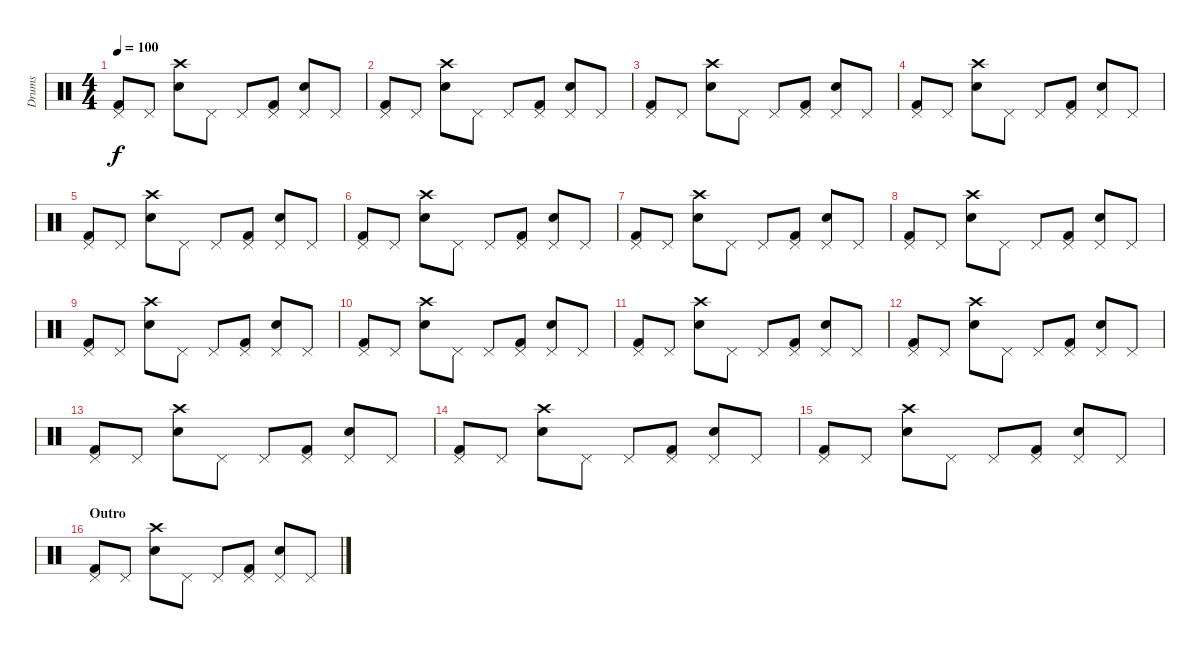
\track ("Drums" "Drums") {instrument percussion}
\staff {score}
\articulation defaults
\ts (4 4)
\tempo 100
\clef neutral
\ks c
("Pedal Hi-Hat (hit)" "Kick (hit) 2").8{dy f} "Pedal Hi-Hat (hit)".8 ("Crash high (hit)" "Snare (hit) 2").8 "Pedal Hi-Hat (hit)".8 "Pedal Hi-Hat (hit)".8 ("Pedal Hi-Hat (hit)" "Kick (hit) 2").8 ("Pedal Hi-Hat (hit)" "Snare (hit) 2").8 "Pedal Hi-Hat (hit)".8 |
("Pedal Hi-Hat (hit)" "Kick (hit) 2").8 "Pedal Hi-Hat (hit)".8 ("Crash high (hit)" "Snare (hit) 2").8 "Pedal Hi-Hat (hit)".8 "Pedal Hi-Hat (hit)".8 ("Pedal Hi-Hat (hit)" "Kick (hit) 2").8 ("Pedal Hi-Hat (hit)" "Snare (hit) 2").8 "Pedal Hi-Hat (hit)".8 |
("Pedal Hi-Hat (hit)" "Kick (hit) 2").8 "Pedal Hi-Hat (hit)".8 ("Crash high (hit)" "Snare (hit) 2").8 "Pedal Hi-Hat (hit)".8 "Pedal Hi-Hat (hit)".8 ("Pedal Hi-Hat (hit)" "Kick (hit) 2").8 ("Pedal Hi-Hat (hit)" "Snare (hit) 2").8 "Pedal Hi-Hat (hit)".8 |
("Pedal Hi-Hat (hit)" "Kick (hit) 2").8 "Pedal Hi-Hat (hit)".8 ("Crash high (hit)" "Snare (hit) 2").8 "Pedal Hi-Hat (hit)".8 "Pedal Hi-Hat (hit)".8 ("Pedal Hi-Hat (hit)" "Kick (hit) 2").8 ("Pedal Hi-Hat (hit)" "Snare (hit) 2").8 "Pedal Hi-Hat (hit)".8 |
("Pedal Hi-Hat (hit)" "Kick (hit) 2").8 "Pedal Hi-Hat (hit)".8 ("Crash high (hit)" "Snare (hit) 2").8 "Pedal Hi-Hat (hit)".8 "Pedal Hi-Hat (hit)".8 ("Pedal Hi-Hat (hit)" "Kick (hit) 2").8 ("Pedal Hi-Hat (hit)" "Snare (hit) 2").8 "Pedal Hi-Hat (hit)".8 |
("Pedal Hi-Hat (hit)" "Kick (hit) 2").8 "Pedal Hi-Hat (hit)".8 ("Crash high (hit)" "Snare (hit) 2").8 "Pedal Hi-Hat (hit)".8 "Pedal Hi-Hat (hit)".8 ("Pedal Hi-Hat (hit)" "Kick (hit) 2").8 ("Pedal Hi-Hat (hit)" "Snare (hit) 2").8 "Pedal Hi-Hat (hit)".8 |
("Pedal Hi-Hat (hit)" "Kick (hit) 2").8 "Pedal Hi-Hat (hit)".8 ("Crash high (hit)" "Snare (hit) 2").8 "Pedal Hi-Hat (hit)".8 "Pedal Hi-Hat (hit)".8 ("Pedal Hi-Hat (hit)" "Kick (hit) 2").8 ("Pedal Hi-Hat (hit)" "Snare (hit) 2").8 "Pedal Hi-Hat (hit)".8 |
("Pedal Hi-Hat (hit)" "Kick (hit) 2").8 "Pedal Hi-Hat (hit)".8 ("Crash high (hit)" "Snare (hit) 2").8 "Pedal Hi-Hat (hit)".8 "Pedal Hi-Hat (hit)".8 ("Pedal Hi-Hat (hit)" "Kick (hit) 2").8 ("Pedal Hi-Hat (hit)" "Snare (hit) 2").8 "Pedal Hi-Hat (hit)".8 |
("Pedal Hi-Hat (hit)" "Kick (hit) 2").8 "Pedal Hi-Hat (hit)".8 ("Crash high (hit)" "Snare (hit) 2").8 "Pedal Hi-Hat (hit)".8 "Pedal Hi-Hat (hit)".8 ("Pedal Hi-Hat (hit)" "Kick (hit) 2").8 ("Pedal Hi-Hat (hit)" "Snare (hit) 2").8 "Pedal Hi-Hat (hit)".8 |
("Pedal Hi-Hat (hit)" "Kick (hit) 2").8 "Pedal Hi-Hat (hit)".8 ("Crash high (hit)" "Snare (hit) 2").8 "Pedal Hi-Hat (hit)".8 "Pedal Hi-Hat (hit)".8 ("Pedal Hi-Hat (hit)" "Kick (hit) 2").8 ("Pedal Hi-Hat (hit)" "Snare (hit) 2").8 "Pedal Hi-Hat (hit)".8 |
("Pedal Hi-Hat (hit)" "Kick (hit) 2").8 "Pedal Hi-Hat (hit)".8 ("Crash high (hit)" "Snare (hit) 2").8 "Pedal Hi-Hat (hit)".8 "Pedal Hi-Hat (hit)".8 ("Pedal Hi-Hat (hit)" "Kick (hit) 2").8 ("Pedal Hi-Hat (hit)" "Snare (hit) 2").8 "Pedal Hi-Hat (hit)".8 |
("Pedal Hi-Hat (hit)" "Kick (hit) 2").8 "Pedal Hi-Hat (hit)".8 ("Crash high (hit)" "Snare (hit) 2").8 "Pedal Hi-Hat (hit)".8 "Pedal Hi-Hat (hit)".8 ("Pedal Hi-Hat (hit)" "Kick (hit) 2").8 ("Pedal Hi-Hat (hit)" "Snare (hit) 2").8 "Pedal Hi-Hat (hit)".8 |
("Pedal Hi-Hat (hit)" "Kick (hit) 2").8 "Pedal Hi-Hat (hit)".8 ("Crash high (hit)" "Snare (hit) 2").8 "Pedal Hi-Hat (hit)".8 "Pedal Hi-Hat (hit)".8 ("Pedal Hi-Hat (hit)" "Kick (hit) 2").8 ("Pedal Hi-Hat (hit)" "Snare (hit) 2").8 "Pedal Hi-Hat (hit)".8 |
("Pedal Hi-Hat (hit)" "Kick (hit) 2").8 "Pedal Hi-Hat (hit)".8 ("Crash high (hit)" "Snare (hit) 2").8 "Pedal Hi-Hat (hit)".8 "Pedal Hi-Hat (hit)".8 ("Pedal Hi-Hat (hit)" "Kick (hit) 2").8 ("Pedal Hi-Hat (hit)" "Snare (hit) 2").8 "Pedal Hi-Hat (hit)".8 |
("Pedal Hi-Hat (hit)" "Kick (hit) 2").8 "Pedal Hi-Hat (hit)".8 ("Crash high (hit)" "Snare (hit) 2").8 "Pedal Hi-Hat (hit)".8 "Pedal Hi-Hat (hit)".8 ("Pedal Hi-Hat (hit)" "Kick (hit) 2").8 ("Pedal Hi-Hat (hit)" "Snare (hit) 2").8 "Pedal Hi-Hat (hit)".8 |
\section ("" "Outro")
("Pedal Hi-Hat (hit)" "Kick (hit) 2").8 "Pedal Hi-Hat (hit)".8 ("Crash high (hit)" "Snare (hit) 2").8 "Pedal Hi-Hat (hit)".8 "Pedal Hi-Hat (hit)".8 ("Pedal Hi-Hat (hit)" "Kick (hit) 2").8 ("Pedal Hi-Hat (hit)" "Snare (hit) 2").8 "Pedal Hi-Hat (hit)".8
